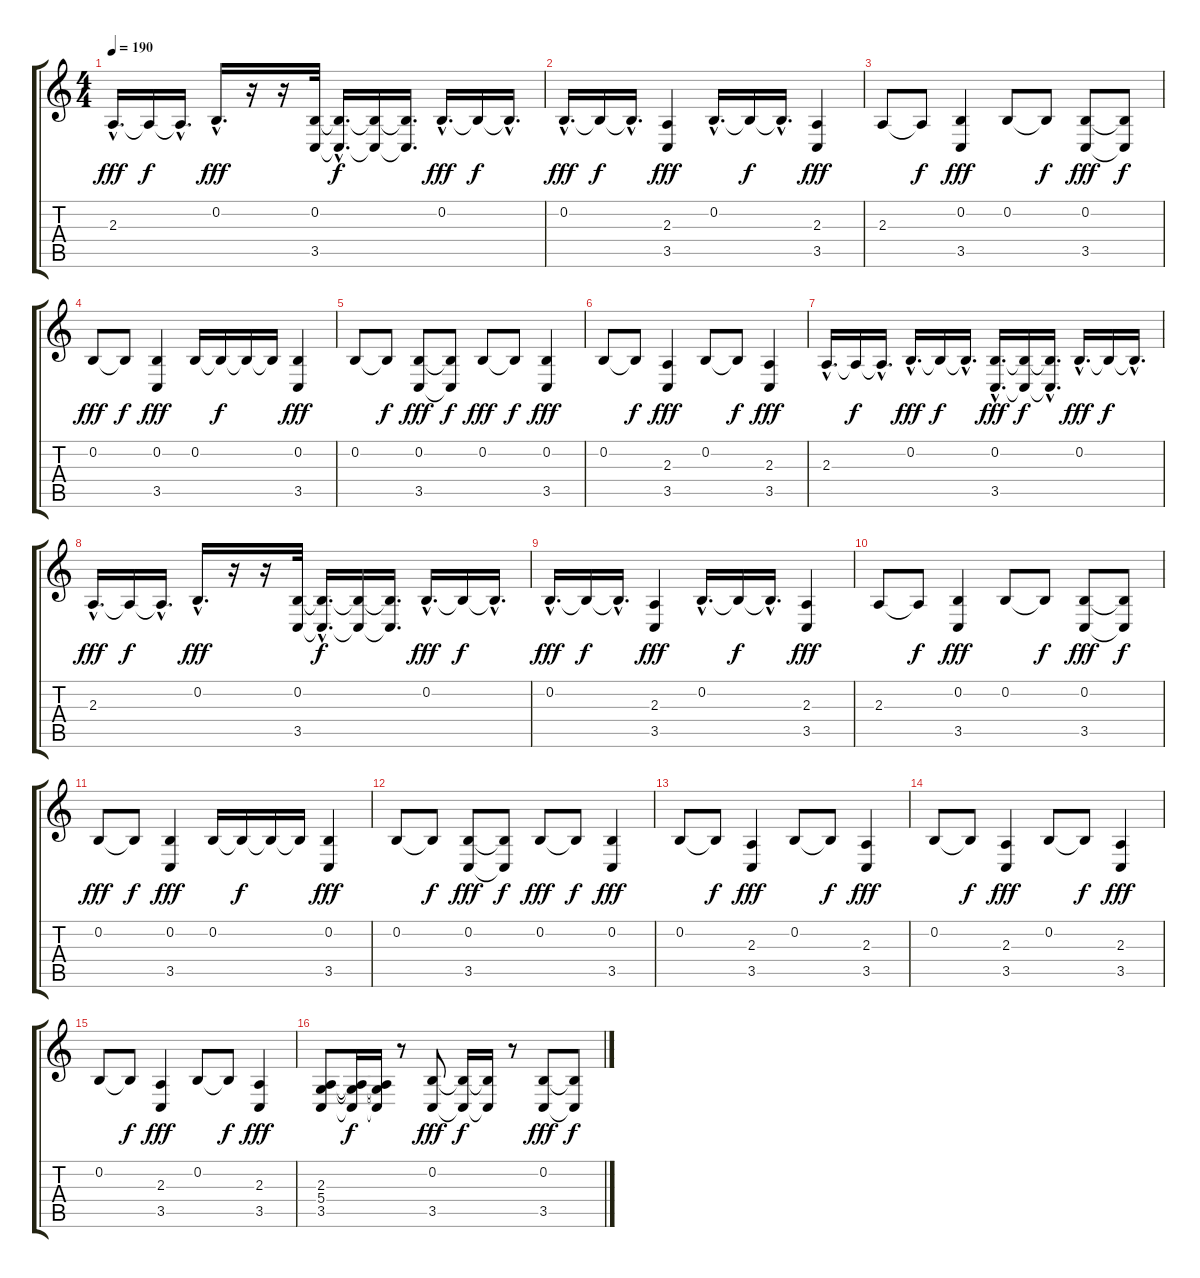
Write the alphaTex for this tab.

\track "" {instrument dulcimer}
\staff {score tabs}
\tuning (E4 B3 G3 D3 A2 E2) {hide}
\ts (4 4)
\tempo 190
\clef g2
\ks c
2.3{hac}.16{d dy fff} 2.3{t}.16{dy f} 2.3{hac t}.16{d} 0.2{hac}.16{d dy fff} r.16 r.16 (0.2 3.5).32 (0.2{hac t} 3.5{hac t}).16{d dy f} (0.2{t} 3.5{t}).16 (0.2{t} 3.5{t}).16{d} 0.2{hac}.16{d dy fff} 0.2{t}.16{dy f} 0.2{hac t}.16{d} |
0.2{hac}.16{d dy fff} 0.2{t}.16{dy f} 0.2{hac t}.16{d} (2.3 3.5).4{dy fff} 0.2{hac}.16{d} 0.2{t}.16{dy f} 0.2{hac t}.16{d} (2.3 3.5).4{dy fff} |
2.3.8 2.3{t}.8{dy f} (0.2 3.5).4{dy fff} 0.2.8 0.2{t}.8{dy f} (0.2 3.5).8{dy fff} (0.2{t} 3.5{t}).8{dy f} |
0.2.8{dy fff} 0.2{t}.8{dy f} (0.2 3.5).4{dy fff} 0.2.16 0.2{t}.16{dy f} 0.2{t}.16 0.2{t}.16 (0.2 3.5).4{dy fff} |
0.2.8 0.2{t}.8{dy f} (0.2 3.5).8{dy fff} (0.2{t} 3.5{t}).8{dy f} 0.2.8{dy fff} 0.2{t}.8{dy f} (0.2 3.5).4{dy fff} |
0.2.8 0.2{t}.8{dy f} (2.3 3.5).4{dy fff} 0.2.8 0.2{t}.8{dy f} (2.3 3.5).4{dy fff} |
2.3{hac}.16{d} 2.3{t}.16{dy f} 2.3{hac t}.16{d} 0.2{hac}.16{d dy fff} 0.2{t}.16{dy f} 0.2{hac t}.16{d} (0.2{hac} 3.5{hac}).16{d dy fff} (0.2{t} 3.5{t}).16{dy f} (0.2{hac t} 3.5{hac t}).16{d} 0.2{hac}.16{d dy fff} 0.2{t}.16{dy f} 0.2{hac t}.16{d} |
2.3{hac}.16{d dy fff} 2.3{t}.16{dy f} 2.3{hac t}.16{d} 0.2{hac}.16{d dy fff} r.16 r.16 (0.2 3.5).32 (0.2{hac t} 3.5{hac t}).16{d dy f} (0.2{t} 3.5{t}).16 (0.2{t} 3.5{t}).16{d} 0.2{hac}.16{d dy fff} 0.2{t}.16{dy f} 0.2{hac t}.16{d} |
0.2{hac}.16{d dy fff} 0.2{t}.16{dy f} 0.2{hac t}.16{d} (2.3 3.5).4{dy fff} 0.2{hac}.16{d} 0.2{t}.16{dy f} 0.2{hac t}.16{d} (2.3 3.5).4{dy fff} |
2.3.8 2.3{t}.8{dy f} (0.2 3.5).4{dy fff} 0.2.8 0.2{t}.8{dy f} (0.2 3.5).8{dy fff} (0.2{t} 3.5{t}).8{dy f} |
0.2.8{dy fff} 0.2{t}.8{dy f} (0.2 3.5).4{dy fff} 0.2.16 0.2{t}.16{dy f} 0.2{t}.16 0.2{t}.16 (0.2 3.5).4{dy fff} |
0.2.8 0.2{t}.8{dy f} (0.2 3.5).8{dy fff} (0.2{t} 3.5{t}).8{dy f} 0.2.8{dy fff} 0.2{t}.8{dy f} (0.2 3.5).4{dy fff} |
0.2.8 0.2{t}.8{dy f} (2.3 3.5).4{dy fff} 0.2.8 0.2{t}.8{dy f} (2.3 3.5).4{dy fff} |
0.2.8 0.2{t}.8{dy f} (2.3 3.5).4{dy fff} 0.2.8 0.2{t}.8{dy f} (2.3 3.5).4{dy fff} |
0.2.8 0.2{t}.8{dy f} (2.3 3.5).4{dy fff} 0.2.8 0.2{t}.8{dy f} (2.3 3.5).4{dy fff} |
(2.3 5.4 3.5).8 (2.3{t} 5.4{t} 3.5{t}).16{dy f} (2.3{t} 5.4{t} 3.5{t}).16 r.8 (0.2 3.5).8{dy fff} (0.2{t} 3.5{t}).16{dy f} (0.2{t} 3.5{t}).16 r.8 (0.2 3.5).8{dy fff} (0.2{t} 3.5{t}).8{dy f}
